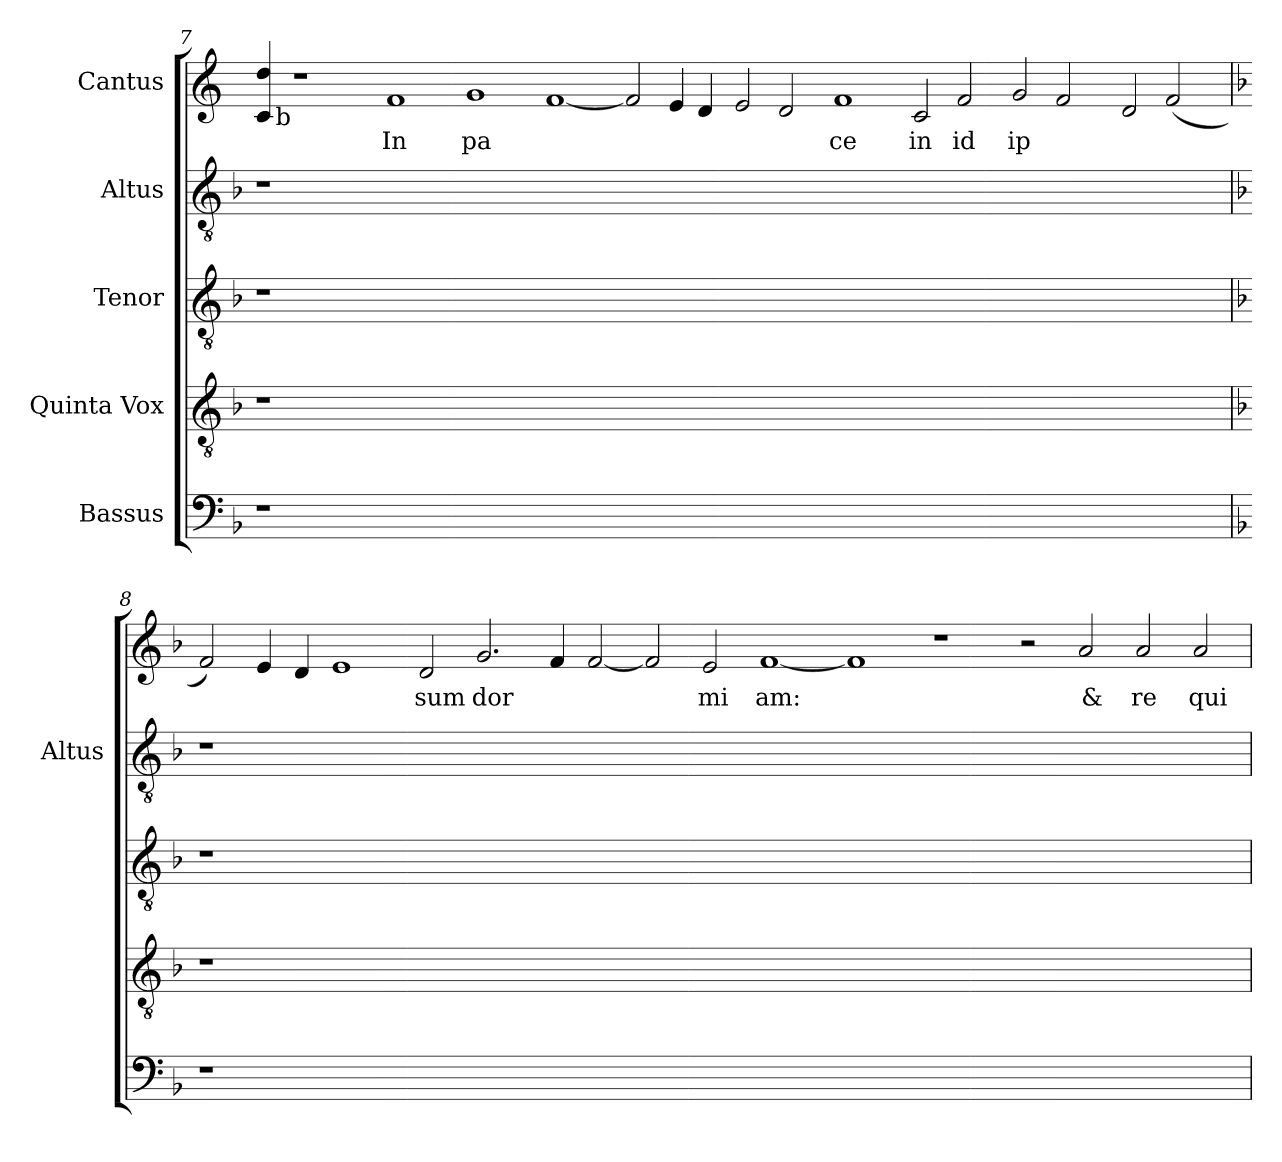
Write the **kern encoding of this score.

**kern	**kern	**kern	**kern	**kern	**text
*part5	*part4	*part3	*part2	*part1	*part1
*staff5	*staff4	*staff3	*staff2	*staff1	*staff1
*I"Bassus	*I"Quinta Vox	*I"Tenor	*I"Altus	*I"Cantus	*
*	*	*	*I'Altus	*	*
!!LO:PB:g=z
*clefF4	*clefGv2	*clefGv2	*clefGv2	*clefG2	*
*k[b-]	*k[b-]	*k[b-]	*k[b-]	*k[]	*
*F:	*F:	*F:	*F:	*C:	*
=7	=7	=7	=7	=7	=7
*	*	*	*	*^	*
1r	1r	1r	1r	4c/ 4dd/	8ryy	.
!	!	!	!	!	!LO:TX:b:t=b	!
.	.	.	.	.	1ryy	.
.	.	.	.	1r	.	.
000ryy	000ryy	000ryy	000ryy	.	.	.
.	.	.	.	.	1ryy	.
!	!	!	!	!	!	!LO:LY:b
.	.	.	.	1f	.	In
.	.	.	.	.	1ryy	.
!	!	!	!	!	!	!LO:LY:b
.	.	.	.	1g	.	pa
.	.	.	.	.	1ryy	.
.	.	.	.	[<1f	.	.
.	.	.	.	.	1ryy	.
.	.	.	.	2f/]	.	.
.	.	.	.	4e/	.	.
.	.	.	.	4d/	.	.
.	.	.	.	.	1ryy	.
.	.	.	.	2e/	.	.
.	.	.	.	2d/	.	.
.	.	.	.	.	1ryy	.
!	!	!	!	!	!	!LO:LY:b
.	.	.	.	1f	.	ce
.	.	.	.	.	1ryy	.
!	!	!	!	!	!	!LO:LY:b
.	.	.	.	2c/	.	in
!	!	!	!	!	!	!LO:LY:b
.	.	.	.	2f/	.	id
.	.	.	.	.	1ryy	.
!	!	!	!	!	!	!LO:LY:b
.	.	.	.	2g/	.	ip
.	.	.	.	2f/	.	.
1ryy	1ryy	1ryy	1ryy	.	.	.
.	.	.	.	.	1ryy	.
.	.	.	.	2d/	.	.
.	.	.	.	(<2f/	.	.
4ryy	4ryy	4ryy	4ryy	.	.	.
.	.	.	.	.	8ryy	.
*	*	*	*	*v	*v	*
!!LO:LB:g=z
=8	=8	=8	=8	=8	=8
*	*	*	*	*k[b-]	*
*	*	*	*	*F:	*
1r	1r	1r	1r	2f/)	.
.	.	.	.	4e/	.
.	.	.	.	4d/	.
000ryy	000ryy	000ryy	000ryy	1e	.
!	!	!	!	!	!LO:LY:b
.	.	.	.	2d/	sum
!	!	!	!	!	!LO:LY:b
.	.	.	.	2.g/	dor
.	.	.	.	4f/	.
.	.	.	.	[<2f/	.
.	.	.	.	2f/]	.
!	!	!	!	!	!LO:LY:b
.	.	.	.	2e/	mi
!	!	!	!	!	!LO:LY:b
.	.	.	.	[<1f	am:
.	.	.	.	1f]	.
.	.	.	.	1r	.
.	.	.	.	2r	.
!	!	!	!	!	!LO:LY:b
.	.	.	.	2a/	&
!	!	!	!	!	!LO:LY:b
1ryy	1ryy	1ryy	1ryy	2a/	re
!	!	!	!	!	!LO:LY:b
.	.	.	.	2a/	qui
=	=	=	=	=	=
*-	*-	*-	*-	*-	*-
